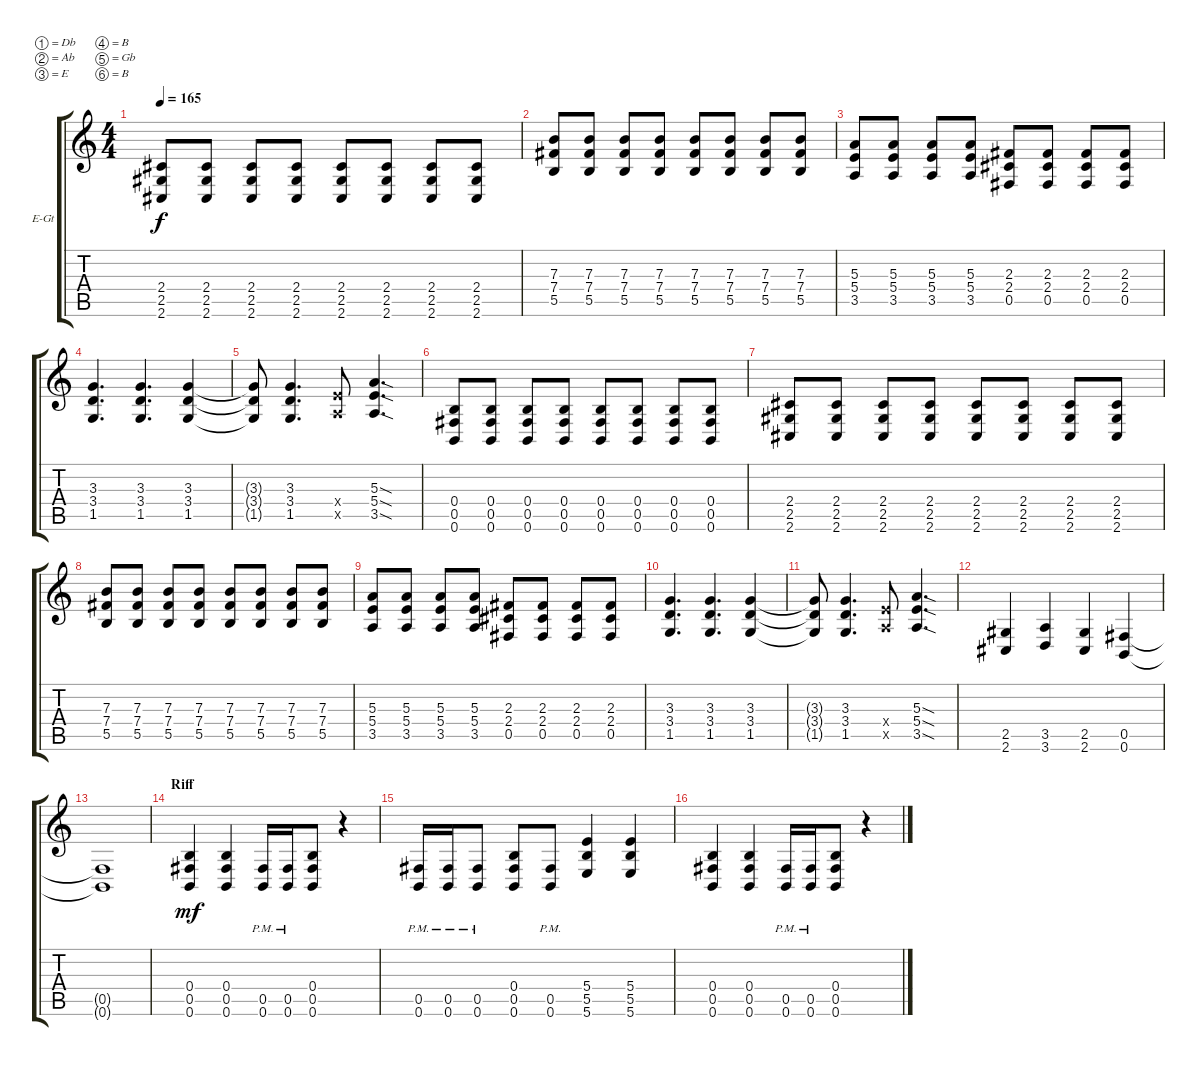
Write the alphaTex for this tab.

\defaultSystemsLayout 4
\bracketExtendMode groupsimilarinstruments
\firstSystemTrackNameOrientation horizontal
\otherSystemsTrackNameOrientation horizontal
\track ("Guitar 2" "E-Gt") {instrument overdrivenguitar}
\staff {score tabs}
\tuning (Db4 Ab3 E3 B2 Gb2 B1)
\ts (4 4)
\tempo 165
\clef g2
\ks c
(2.6 2.5 2.4).8{dy f} (2.6 2.5 2.4).8 (2.6 2.5 2.4).8 (2.6 2.5 2.4).8 (2.6 2.5 2.4).8 (2.6 2.5 2.4).8 (2.6 2.5 2.4).8 (2.6 2.5 2.4).8 |
(7.3 7.4 5.5).8 (7.3 7.4 5.5).8 (7.3 7.4 5.5).8 (7.3 7.4 5.5).8 (7.3 7.4 5.5).8 (7.3 7.4 5.5).8 (7.3 7.4 5.5).8 (7.3 7.4 5.5).8 |
(5.3 5.4 3.5).8 (5.3 5.4 3.5).8 (5.3 5.4 3.5).8 (5.3 5.4 3.5).8 (0.5 2.4 2.3).8 (0.5 2.4 2.3).8 (0.5 2.3 2.4).8 (0.5 2.4 2.3).8 |
(3.4 1.5 3.3).4{d} (3.4 1.5 3.3).4{d} (3.4 1.5 3.3).4 |
(3.4{t} 1.5{t} 3.3{t}).8 (3.4 1.5 3.3).4{d} (3.5{x} 5.4{x}).8 (5.4{sod} 3.5{sod} 5.3{sod}).4{d} |
(0.6 0.5 0.4).8 (0.6 0.5 0.4).8 (0.6 0.5 0.4).8 (0.6 0.5 0.4).8 (0.6 0.5 0.4).8 (0.6 0.5 0.4).8 (0.6 0.5 0.4).8 (0.6 0.5 0.4).8 |
(2.6 2.5 2.4).8 (2.6 2.5 2.4).8 (2.6 2.5 2.4).8 (2.6 2.5 2.4).8 (2.6 2.5 2.4).8 (2.6 2.5 2.4).8 (2.6 2.5 2.4).8 (2.6 2.5 2.4).8 |
(7.3 7.4 5.5).8 (7.3 7.4 5.5).8 (7.3 7.4 5.5).8 (7.3 7.4 5.5).8 (7.3 7.4 5.5).8 (7.3 7.4 5.5).8 (7.3 7.4 5.5).8 (7.3 7.4 5.5).8 |
(5.3 5.4 3.5).8 (5.3 5.4 3.5).8 (5.3 5.4 3.5).8 (5.3 5.4 3.5).8 (0.5 2.4 2.3).8 (0.5 2.4 2.3).8 (0.5 2.3 2.4).8 (0.5 2.4 2.3).8 |
(3.4 1.5 3.3).4{d} (3.4 1.5 3.3).4{d} (3.4 1.5 3.3).4 |
(3.4{t} 1.5{t} 3.3{t}).8 (3.4 1.5 3.3).4{d} (3.5{x} 5.4{x}).8 (5.4{sod} 3.5{sod} 5.3{sod}).4{d} |
(2.5 2.6).4 (3.5 3.6).4 (2.5 2.6).4 (0.5 0.6).4 |
(0.5{t} 0.6{t}).1 |
\section ("" "Riff")
(0.4 0.5 0.6).4{dy mf} (0.6 0.5 0.4).4 (0.5{pm} 0.6{pm}).16 (0.5{pm} 0.6{pm}).16 (0.6 0.5 0.4).8 r.4 |
(0.5{pm} 0.6{pm}).16 (0.5{pm} 0.6{pm}).16 (0.5{pm} 0.6{pm}).8 (0.5 0.6 0.4).8 (0.5{pm} 0.6{pm}).8 (5.6 5.5 5.4).4 (5.6 5.5 5.4).4 |
(0.4 0.5 0.6).4 (0.6 0.5 0.4).4 (0.5{pm} 0.6{pm}).16 (0.5{pm} 0.6{pm}).16 (0.6 0.5 0.4).8 r.4
